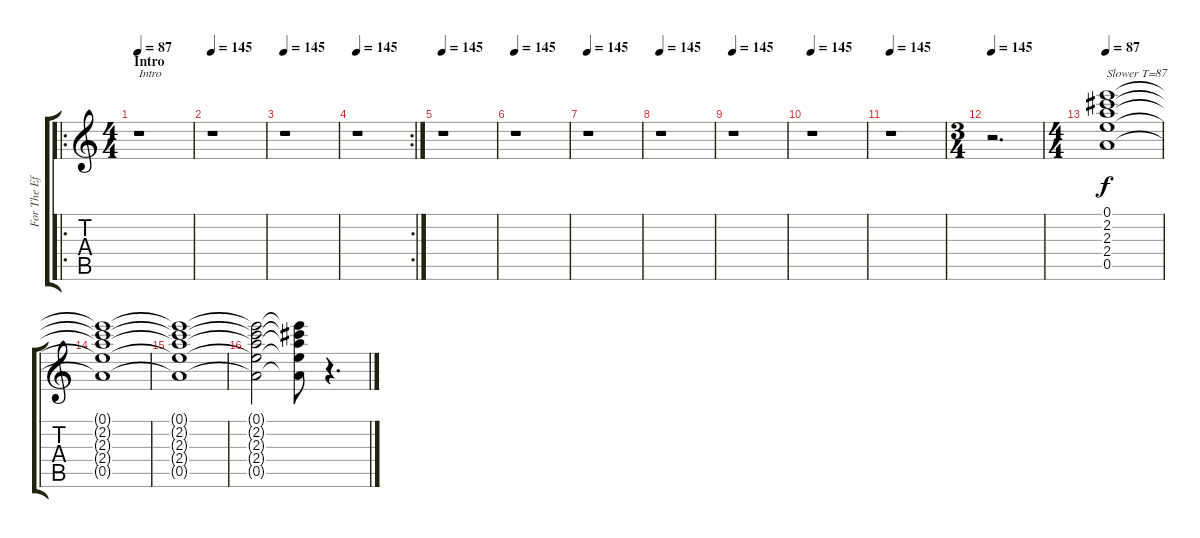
\track ("For The Effect" "For The Ef") {instrument overdrivenguitar}
\staff {score tabs}
\tuning (E5 B4 G4 D4 A3 E3) {hide}
\ro
\ts (4 4)
\section ("" "Intro")
\tempo 87
\tempo 145
\tempo 87
\clef g2
\ks c
r.1{txt "Intro" dy f instrument overdrivenguitar} |
\tempo 145
r.1 |
\tempo 145
r.1 |
\rc 2
\tempo 145
r.1 |
\tempo 145
r.1 |
\tempo 145
r.1 |
\tempo 145
r.1 |
\tempo 145
r.1 |
\tempo 145
r.1 |
\tempo 145
r.1 |
\tempo 145
r.1 |
\ts (3 4)
\tempo 145
r.2{d} |
\ts (4 4)
\tempo 87
(0.1 2.2 2.3 2.4 0.5).1{txt "Slower T=87"} |
(0.1{t} 2.2{t} 2.3{t} 2.4{t} 0.5{t}).1 |
(0.1{t} 2.2{t} 2.3{t} 2.4{t} 0.5{t}).1 |
(0.1{t} 2.2{t} 2.3{t} 2.4{t} 0.5{t}).2 (0.1{t} 2.2{t} 2.3{t} 2.4{t} 0.5{t}).8 r.4{d}
